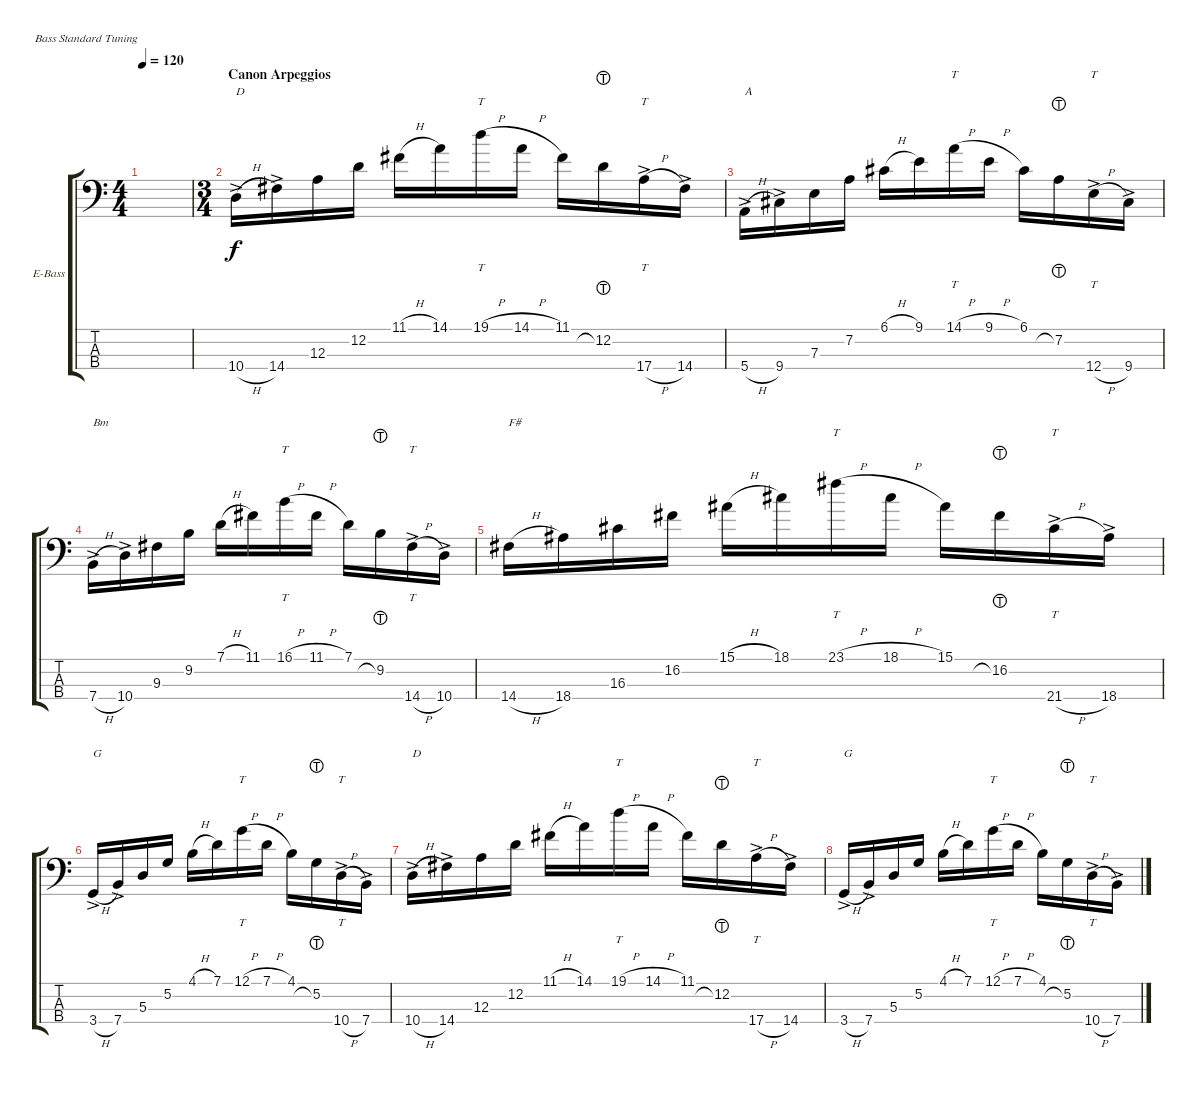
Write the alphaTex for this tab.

\defaultSystemsLayout 4
\bracketExtendMode groupsimilarinstruments
\firstSystemTrackNameOrientation horizontal
\otherSystemsTrackNameOrientation horizontal
\track ("Electric Bass" "E-Bass") {instrument electricbassfinger}
\staff {score tabs}
\tuning (G2 D2 A1 E1)
\ts (4 4)
\tempo 120
\clef f4
\scale
0.0774194
\ks c
|
\ts (3 4)
\section ("" "Canon Arpeggios")
\scale
0.921652 10.4{h ac}.16{txt "D"} 14.4{ac}.16 12.3.16 12.2.16 11.1{h}.16 14.1.16 19.1{h}.16{tt} 14.1{h}.16 11.1.16 12.2{lht}.16 17.4{h ac}.16{tt} 14.4{ac}.16 |
5.4{h ac}.16{txt "A"} 9.4{ac}.16 7.3.16 7.2.16 6.1{h}.16 9.1.16 14.1{h}.16{tt} 9.1{h}.16 6.1.16 7.2{lht}.16 12.4{h ac}.16{tt} 9.4{ac}.16 |
7.4{h ac}.16{txt "Bm"} 10.4{ac}.16 9.3.16 9.2.16 7.1{h}.16 11.1.16 16.1{h}.16{tt} 11.1{h}.16 7.1.16 9.2{lht}.16 14.4{h ac}.16{tt} 10.4{ac}.16 |
\scale
0.521453 14.4{h}.16{txt "F#"} 18.4.16 16.3.16 16.2.16 15.1{h}.16 18.1.16 23.1{h}.16{tt} 18.1{h}.16 15.1.16 16.2{lht}.16 21.4{h ac}.16{tt} 18.4{ac}.16 |
\scale
0.4781 3.4{h ac}.16{txt "G"} 7.4{ac}.16 5.3.16 5.2.16 4.1{h}.16 7.1.16 12.1{h}.16{tt} 7.1{h}.16 4.1.16 5.2{lht}.16 10.4{h ac}.16{tt} 7.4{ac}.16 |
\scale
0.548614 10.4{h ac}.16{txt "D"} 14.4{ac}.16 12.3.16 12.2.16 11.1{h}.16 14.1.16 19.1{h}.16{tt} 14.1{h}.16 11.1.16 12.2{lht}.16 17.4{h ac}.16{tt} 14.4{ac}.16 |
\scale
0.451048 3.4{h ac}.16{txt "G"} 7.4{ac}.16 5.3.16 5.2.16 4.1{h}.16 7.1.16 12.1{h}.16{tt} 7.1{h}.16 4.1.16 5.2{lht}.16 10.4{h ac}.16{tt} 7.4{ac}.16
